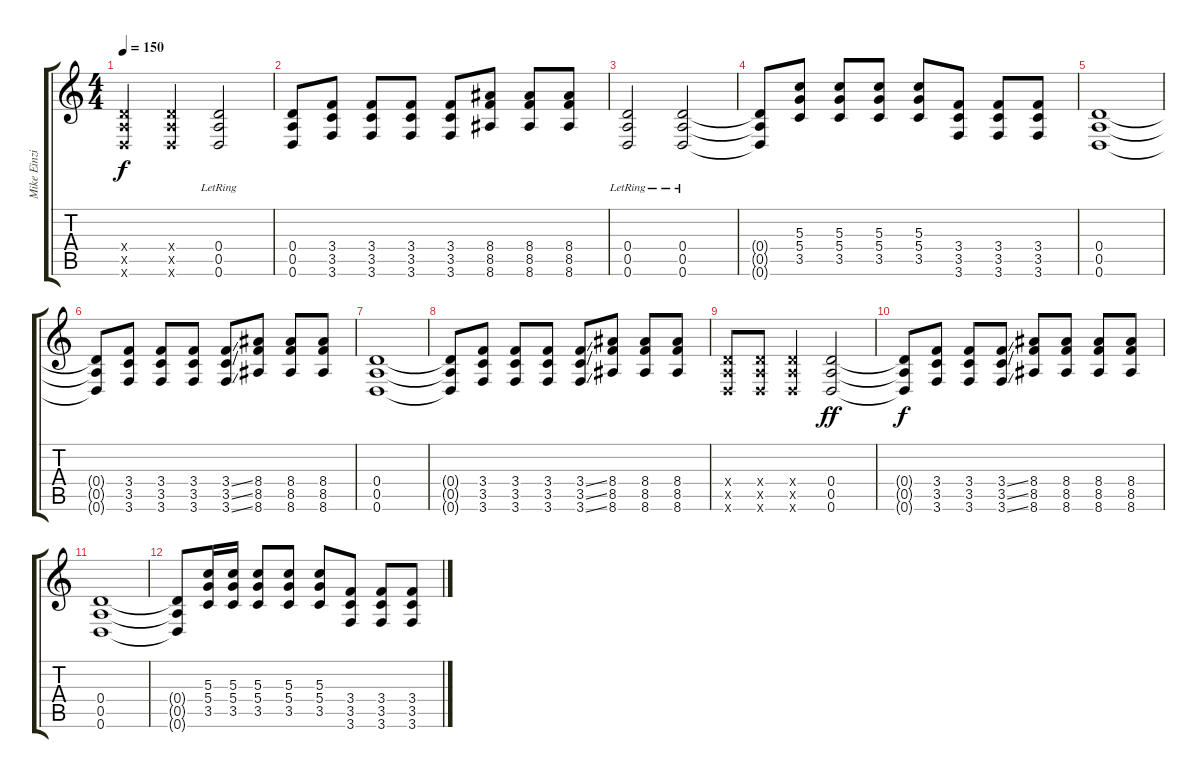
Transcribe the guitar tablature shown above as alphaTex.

\track ("Mike Einziger" "Mike Einzi") {instrument overdrivenguitar}
\staff {score tabs}
\tuning (E4 B3 G3 D3 A2 D2) {hide}
\ts (4 4)
\tempo 150
\clef g2
\ks c
(0.4{x} 0.5{x} 0.6{x}).4{dy f} (0.4{x} 0.5{x} 0.6{x}).4 (0.4{lr} 0.5{lr} 0.6{lr}).2 |
(0.4 0.5 0.6).8 (3.4 3.5 3.6).8 (3.4 3.5 3.6).8 (3.4 3.5 3.6).8 (3.4 3.5 3.6).8 (8.4 8.5 8.6).8 (8.4 8.5 8.6).8 (8.4 8.5 8.6).8 |
(0.4{lr} 0.5{lr} 0.6{lr}).2 (0.4{lr} 0.5{lr} 0.6{lr}).2 |
(0.4{t} 0.5{t} 0.6{t}).8 (5.3 5.4 3.5).8 (5.3 5.4 3.5).8 (5.3 5.4 3.5).8 (5.3 5.4 3.5).8 (3.4 3.5 3.6).8 (3.4 3.5 3.6).8 (3.4 3.5 3.6).8 |
(0.4 0.5 0.6).1 |
(0.4{t} 0.5{t} 0.6{t}).8 (3.4 3.5 3.6).8 (3.4 3.5 3.6).8 (3.4 3.5 3.6).8 (3.4{ss} 3.5{ss} 3.6{ss}).8 (8.4 8.5 8.6).8 (8.4 8.5 8.6).8 (8.4 8.5 8.6).8 |
(0.4 0.5 0.6).1 |
(0.4{t} 0.5{t} 0.6{t}).8 (3.4 3.5 3.6).8 (3.4 3.5 3.6).8 (3.4 3.5 3.6).8 (3.4{ss} 3.5{ss} 3.6{ss}).8 (8.4 8.5 8.6).8 (8.4 8.5 8.6).8 (8.4 8.5 8.6).8 |
(0.4{x} 0.5{x} 0.6{x}).8 (0.4{x} 0.5{x} 0.6{x}).8 (0.4{x} 0.5{x} 0.6{x}).4 (0.4 0.5 0.6).2{dy ff} |
(0.4{t} 0.5{t} 0.6{t}).8{dy f} (3.4 3.5 3.6).8 (3.4 3.5 3.6).8 (3.4{ss} 3.5{ss} 3.6{ss}).8 (8.4 8.5 8.6).8 (8.4 8.5 8.6).8 (8.4 8.5 8.6).8 (8.4 8.5 8.6).8 |
(0.4 0.5 0.6).1 |
(0.4{t} 0.5{t} 0.6{t}).8 (5.3 5.4 3.5).16 (5.3 5.4 3.5).16 (5.3 5.4 3.5).8 (5.3 5.4 3.5).8 (5.3 5.4 3.5).8 (3.4 3.5 3.6).8 (3.4 3.5 3.6).8 (3.4 3.5 3.6).8
